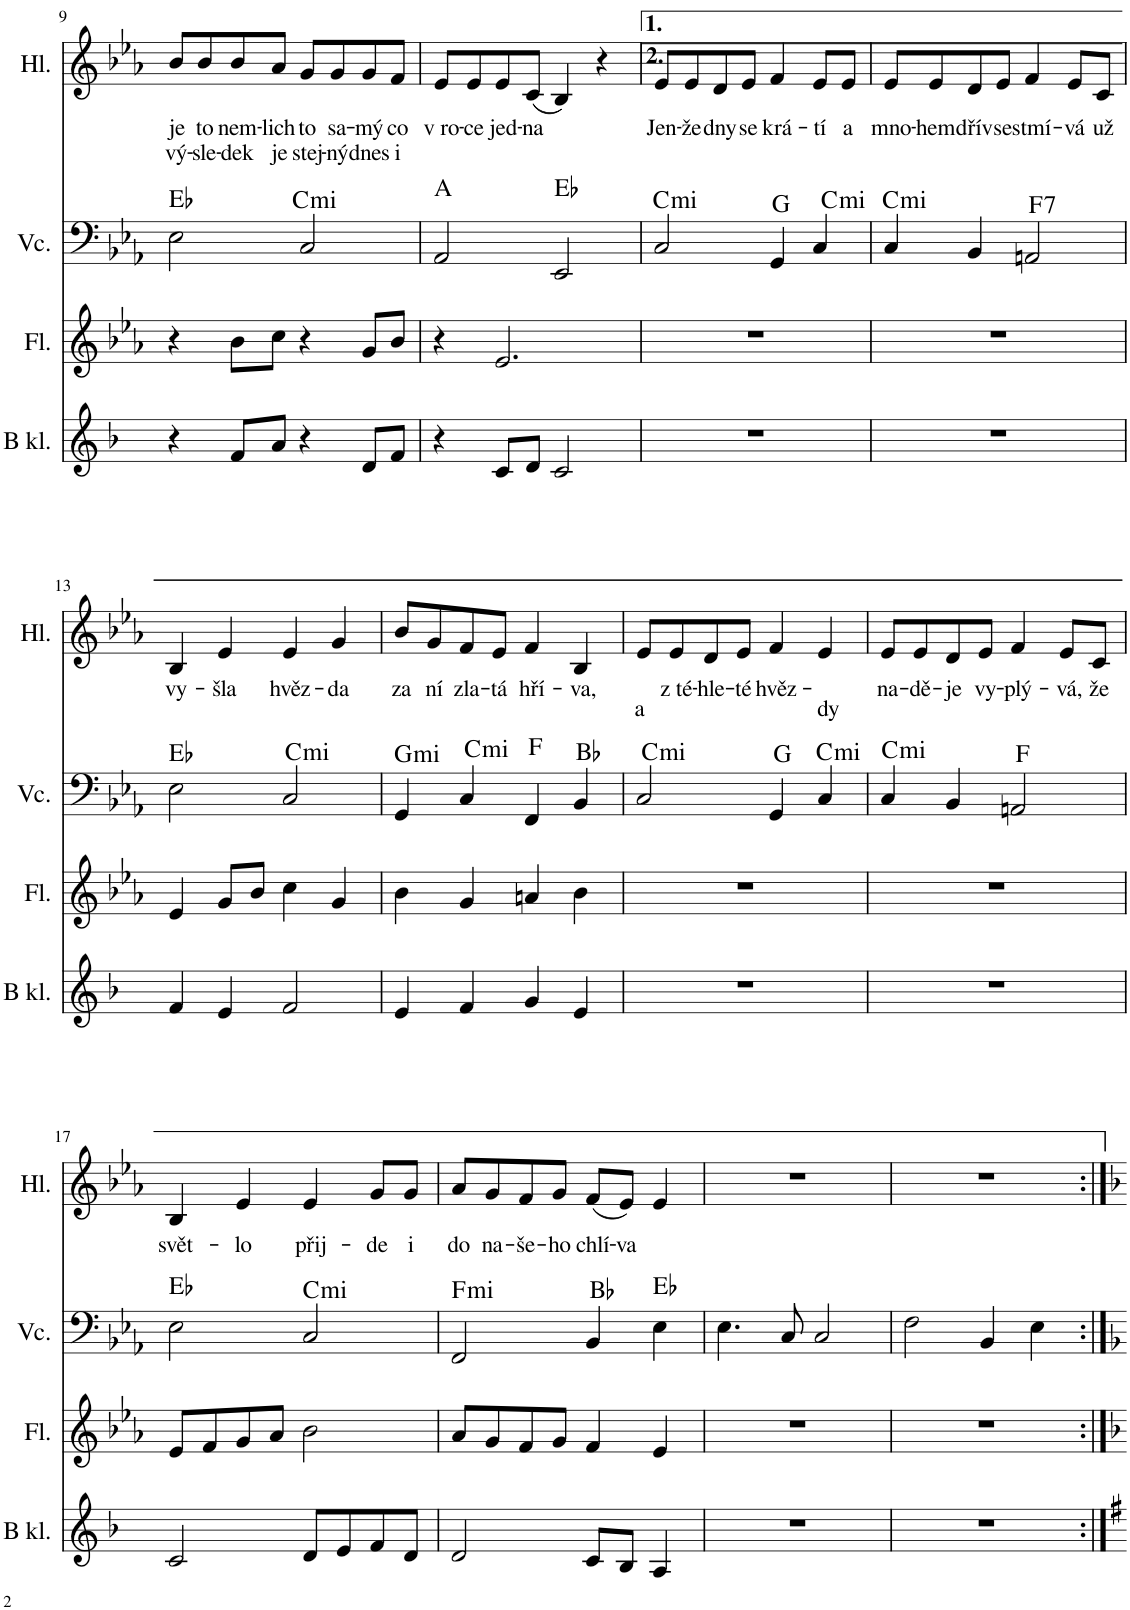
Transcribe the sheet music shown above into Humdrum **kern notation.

**kern	**kern	**kern	**harte	**kern	**text	**text
*part4	*part3	*part2	*part2	*part1	*part1	*part1
*staff4	*staff3	*staff2	*	*staff1	*staff1	*staff1
*I"B klarinet	*I"Flétna	*I"Violoncello	*	*I"Hlas	*	*
*I'B kl.	*I'Fl.	*I'Vc.	*	*I'Hl.	*	*
!!LO:PB:g=z
*clefG2	*clefG2	*clefF4	*	*clefG2	*	*
*Trd4c7	*	*	*	*	*	*
*k[b-]	*k[b-e-a-]	*k[b-e-a-]	*	*k[b-e-a-]	*	*
*M4/4	*M4/4	*M4/4	*	*M4/4	*	*
*met(c)	*met(c)	*met(c)	*	*met(c)	*	*
=9	=9	=9	=9	=9	=9	=9
!	!	!	!	!	!LO:LY:b	!LO:LY:b
4r	4r	2E-\	Eb:maj	8b-/L	je	vý-
!	!	!	!	!	!LO:LY:b	!LO:LY:b
.	.	.	.	8b-/	to	-sle-
!	!	!	!	!	!LO:LY:b	!LO:LY:b
8f/L	8b-\L	.	.	8b-/	nem-	-dek
!	!	!	!	!	!LO:LY:b	!LO:LY:b
8a/J	8cc\J	.	.	8a-/J	-lich	je
!	!	!	!LO:H:kt=mi	!	!LO:LY:b	!LO:LY:b
4r	4r	2C/	C:min	8g/L	to	stej-
!	!	!	!	!	!LO:LY:b	!LO:LY:b
.	.	.	.	8g/	sa-	-ný
!	!	!	!	!	!LO:LY:b	!LO:LY:b
8d/L	8g/L	.	.	8g/	-mý	dnes
!	!	!	!	!	!LO:LY:b	!LO:LY:b
8f/J	8b-/J	.	.	8f/J	co	i
=10	=10	=10	=10	=10	=10	=10
!	!	!	!	!	!LO:LY:b	!
4r	4r	2AA-/	A:maj	8e-/L	v ro-	.
!	!	!	!	!	!LO:LY:b	!
.	.	.	.	8e-/	-ce	.
!	!	!	!	!	!LO:LY:b	!
8c/L	2.e-/	.	.	8e-/	jed-	.
!	!	!	!	!	!LO:LY:b	!
8d/J	.	.	.	(8c/J	-na	.
2c/	.	2EE-/	Eb:maj	4B-/)	.	.
.	.	.	.	4r	.	.
=11	=11	=11	=11	=11	=11	=11
!	!	!	!LO:H:kt=mi	!	!LO:LY:b	!
1r	1r	2C/	C:min	8e-/L	Jen-	.
!	!	!	!	!	!LO:LY:b	!
.	.	.	.	8e-/	-že	.
!	!	!	!	!	!LO:LY:b	!
.	.	.	.	8d/	dny	.
!	!	!	!	!	!LO:LY:b	!
.	.	.	.	8e-/J	se	.
!	!	!	!	!	!LO:LY:b	!
.	.	4GG/	G:maj	4f/	krá-	.
!	!	!	!LO:H:kt=mi	!	!LO:LY:b	!
.	.	4C/	C:min	8e-/L	-tí	.
!	!	!	!	!	!LO:LY:b	!
.	.	.	.	8e-/J	a	.
=12	=12	=12	=12	=12	=12	=12
!	!	!	!LO:H:kt=mi	!	!LO:LY:b	!
1r	1r	4C/	C:min	8e-/L	mno-	.
!	!	!	!	!	!LO:LY:b	!
.	.	.	.	8e-/	-hem	.
!	!	!	!	!	!LO:LY:b	!
.	.	4BB-/	.	8d/	dřív	.
!	!	!	!	!	!LO:LY:b	!
.	.	.	.	8e-/J	se	.
!	!	!	!LO:H:kt=7	!	!LO:LY:b	!
.	.	2AAn/	F:7	4f/	stmí-	.
!	!	!	!	!	!LO:LY:b	!
.	.	.	.	8e-/L	-vá	.
!	!	!	!	!	!LO:LY:b	!
.	.	.	.	8c/J	už	.
!!LO:LB:g=z
=13	=13	=13	=13	=13	=13	=13
!	!	!	!	!	!LO:LY:b	!
4f/	4e-/	2E-\	Eb:maj	4B-/	vy-	.
!	!	!	!	!	!LO:LY:b	!
4e/	8g/L	.	.	4e-/	-šla	.
.	8b-/J	.	.	.	.	.
!	!	!	!LO:H:kt=mi	!	!LO:LY:b	!
2f/	4cc\	2C/	C:min	4e-/	hvěz-	.
!	!	!	!	!	!LO:LY:b	!
.	4g/	.	.	4g/	-da	.
=14	=14	=14	=14	=14	=14	=14
!	!	!	!LO:H:kt=mi	!	!LO:LY:b	!
4e/	4b-\	4GG/	G:min	8b-/L	za	.
!	!	!	!	!	!LO:LY:b	!
.	.	.	.	8g/	ní	.
!	!	!	!LO:H:kt=mi	!	!LO:LY:b	!
4f/	4g/	4C/	C:min	8f/	zla-	.
!	!	!	!	!	!LO:LY:b	!
.	.	.	.	8e-/J	-tá	.
!	!	!	!	!	!LO:LY:b	!
4g/	4an/	4FF/	F:maj	4f/	hří-	.
!	!	!	!	!	!LO:LY:b	!
4e/	4b-\	4BB-/	Bb:maj	4B-/	-va,	.
=15	=15	=15	=15	=15	=15	=15
!	!	!	!LO:H:kt=mi	!	!LO:LY:b	!
1r	1r	2C/	C:min	8e-/L	a	.
!	!	!	!	!	!LO:LY:b	!
.	.	.	.	8e-/	z té-	.
!	!	!	!	!	!LO:LY:b	!
.	.	.	.	8d/	-hle-	.
!	!	!	!	!	!LO:LY:b	!
.	.	.	.	8e-/J	-té	.
!	!	!	!	!	!LO:LY:b	!
.	.	4GG/	G:maj	4f/	hvěz-	.
!	!	!	!LO:H:kt=mi	!	!LO:LY:b	!
.	.	4C/	C:min	4e-/	-dy	.
=16	=16	=16	=16	=16	=16	=16
!	!	!	!LO:H:kt=mi	!	!LO:LY:b	!
1r	1r	4C/	C:min	8e-/L	na-	.
!	!	!	!	!	!LO:LY:b	!
.	.	.	.	8e-/	-dě-	.
!	!	!	!	!	!LO:LY:b	!
.	.	4BB-/	.	8d/	-je	.
!	!	!	!	!	!LO:LY:b	!
.	.	.	.	8e-/J	vy-	.
!	!	!	!	!	!LO:LY:b	!
.	.	2AAn/	F:maj	4f/	-plý-	.
!	!	!	!	!	!LO:LY:b	!
.	.	.	.	8e-/L	-vá,	.
!	!	!	!	!	!LO:LY:b	!
.	.	.	.	8c/J	že	.
!!LO:LB:g=z
=17	=17	=17	=17	=17	=17	=17
!	!	!	!	!	!LO:LY:b	!
2c/	8e-/L	2E-\	Eb:maj	4B-/	svět-	.
.	8f/	.	.	.	.	.
!	!	!	!	!	!LO:LY:b	!
.	8g/	.	.	4e-/	-lo	.
.	8a-/J	.	.	.	.	.
!	!	!	!LO:H:kt=mi	!	!LO:LY:b	!
8d/L	2b-\	2C/	C:min	4e-/	přij-	.
8e/	.	.	.	.	.	.
!	!	!	!	!	!LO:LY:b	!
8f/	.	.	.	8g/L	-de	.
!	!	!	!	!	!LO:LY:b	!
8d/J	.	.	.	8g/J	i	.
=18	=18	=18	=18	=18	=18	=18
!	!	!	!LO:H:kt=mi	!	!LO:LY:b	!
2d/	8a-/L	2FF/	F:min	8a-/L	do	.
!	!	!	!	!	!LO:LY:b	!
.	8g/	.	.	8g/	na-	.
!	!	!	!	!	!LO:LY:b	!
.	8f/	.	.	8f/	-še-	.
!	!	!	!	!	!LO:LY:b	!
.	8g/J	.	.	8g/J	-ho	.
!	!	!	!	!	!LO:LY:b	!
8c/L	4f/	4BB-/	Bb:maj	(8f/L	chlí-	.
!	!	!	!	!	!LO:LY:b	!
8B-/J	.	.	.	8e-/J)	-va	.
4A/	4e-/	4E-\	Eb:maj	4e-/	.	.
=19	=19	=19	=19	=19	=19	=19
1r	1r	4.E-\	.	1r	.	.
.	.	8C/	.	.	.	.
.	.	2C/	.	.	.	.
=20	=20	=20	=20	=20	=20	=20
1r	1r	2F\	.	1r	.	.
.	.	4BB-/	.	.	.	.
.	.	4E-\	.	.	.	.
=:|!	=:|!	=:|!	=:|!	=:|!	=:|!	=:|!
*-	*-	*-	*-	*-	*-	*-
